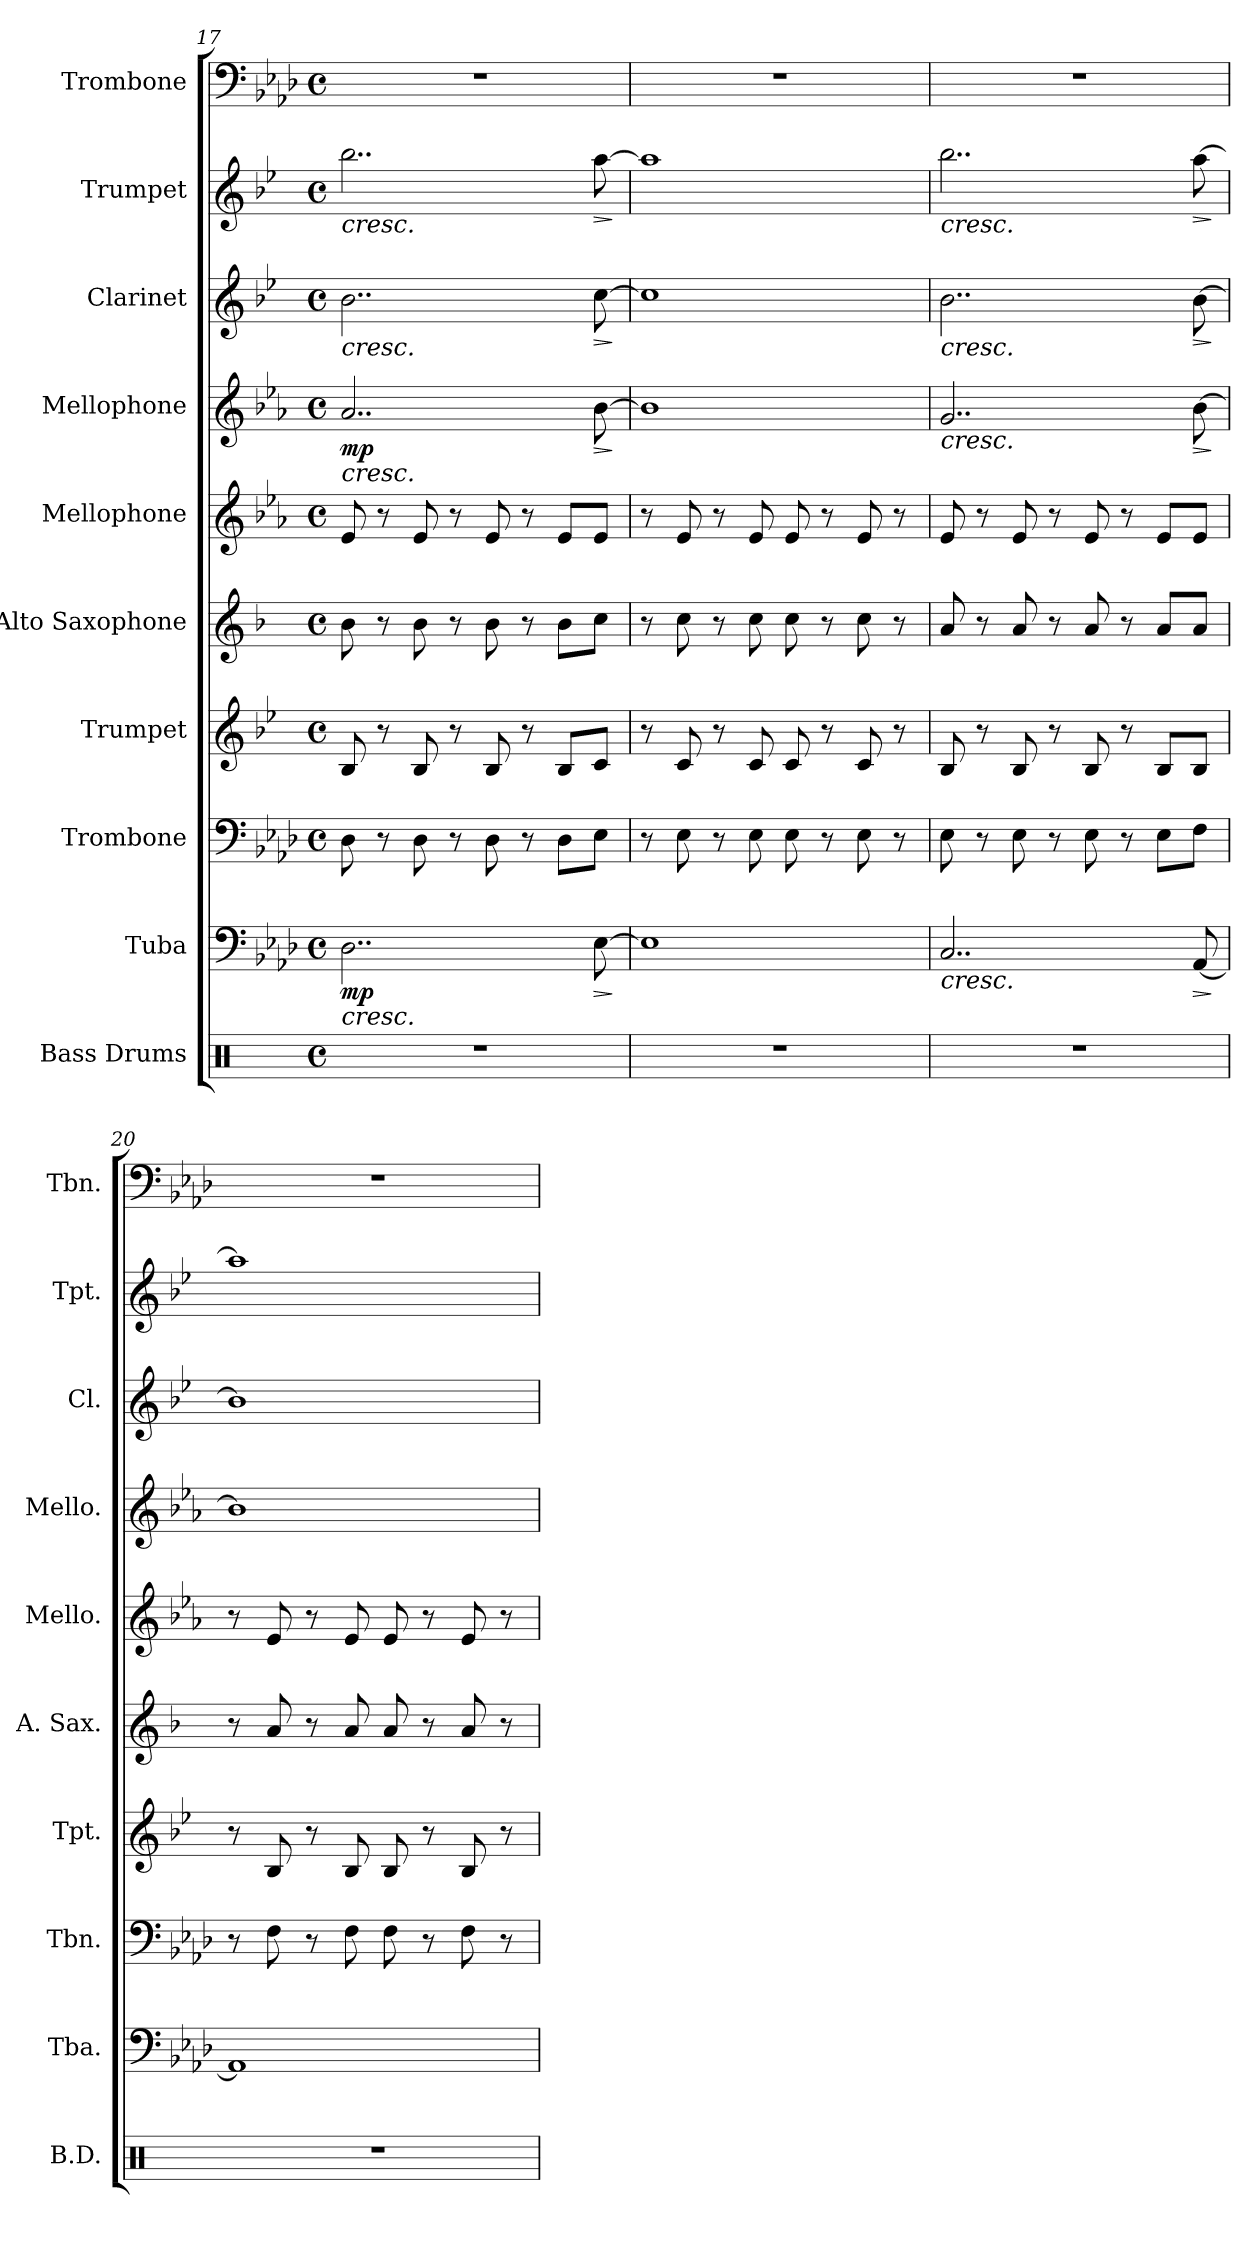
**kern	**kern	**dynam	**kern	**kern	**kern	**kern	**kern	**dynam	**kern	**dynam	**kern	**dynam	**kern
*part10	*part9	*part9	*part8	*part7	*part6	*part5	*part4	*part4	*part3	*part3	*part2	*part2	*part1
*staff10	*staff9	*staff9	*staff8	*staff7	*staff6	*staff5	*staff4	*staff4	*staff3	*staff3	*staff2	*staff2	*staff1
*I"Bass Drums	*I"Tuba	*	*I"Trombone	*I"Trumpet	*I"Alto Saxophone	*I"Mellophone	*I"Mellophone	*	*I"Clarinet	*	*I"Trumpet	*	*I"Trombone
*I'B.D.	*I'Tba.	*	*I'Tbn.	*I'Tpt.	*I'A. Sax.	*I'Mello.	*I'Mello.	*	*I'Cl.	*	*I'Tpt.	*	*I'Tbn.
*clefX	*clefF4	*	*clefF4	*clefG2	*clefG2	*clefG2	*clefG2	*	*clefG2	*	*clefG2	*	*clefF4
*	*	*	*	*ITrd1c2	*ITrd5c9	*ITrd4c7	*ITrd4c7	*	*ITrd1c2	*	*ITrd1c2	*	*
*k[]	*k[b-e-a-d-]	*	*k[b-e-a-d-]	*k[b-e-a-d-]	*k[b-e-a-d-]	*k[b-e-a-d-]	*k[b-e-a-d-]	*	*k[b-e-a-d-]	*	*k[b-e-a-d-]	*	*k[b-e-a-d-]
*M4/4	*M4/4	*	*M4/4	*M4/4	*M4/4	*M4/4	*M4/4	*	*M4/4	*	*M4/4	*	*M4/4
*met(c)	*met(c)	*	*met(c)	*met(c)	*met(c)	*met(c)	*met(c)	*	*met(c)	*	*met(c)	*	*met(c)
=17	=17	=17	=17	=17	=17	=17	=17	=17	=17	=17	=17	=17	=17
!	!	!LO:HP:b	!	!	!	!	!	!LO:HP:b	!	!LO:HP:b	!	!LO:HP:b	!
!	!	!LO:DY:n=1:b	!	!	!	!	!	!LO:DY:n=1:b	!	!	!	!	!
1r	2..D-\	< mp	8D-\	8A-/	8d-\	8A-/	2..d-/	< mp	2..a-\	<	2..aa-\	<	1r
.	.	.	8r	8r	8r	8r	.	.	.	.	.	.	.
.	.	.	8D-\	8A-/	8d-\	8A-/	.	.	.	.	.	.	.
.	.	.	8r	8r	8r	8r	.	.	.	.	.	.	.
.	.	.	8D-\	8A-/	8d-\	8A-/	.	.	.	.	.	.	.
.	.	.	8r	8r	8r	8r	.	.	.	.	.	.	.
.	.	.	8D-\L	8A-/L	8d-\L	8A-/L	.	.	.	.	.	.	.
!	!	!LO:HP:b	!	!	!	!	!	!LO:HP:b	!	!LO:HP:b	!	!LO:HP:b	!
.	[8E-\	>	8E-\J	8B-/J	8e-\J	8A-/J	[8e-\	>	[8b-\	>	[8gg\	>	.
.	.	[ ]	.	.	.	.	.	[ ]	.	[ ]	.	[ ]	.
=18	=18	=18	=18	=18	=18	=18	=18	=18	=18	=18	=18	=18	=18
1r	1E-]	.	8r	8r	8r	8r	1e-]	.	1b-]	.	1gg]	.	1r
.	.	.	8E-\	8B-/	8e-\	8A-/	.	.	.	.	.	.	.
.	.	.	8r	8r	8r	8r	.	.	.	.	.	.	.
.	.	.	8E-\	8B-/	8e-\	8A-/	.	.	.	.	.	.	.
.	.	.	8E-\	8B-/	8e-\	8A-/	.	.	.	.	.	.	.
.	.	.	8r	8r	8r	8r	.	.	.	.	.	.	.
.	.	.	8E-\	8B-/	8e-\	8A-/	.	.	.	.	.	.	.
.	.	.	8r	8r	8r	8r	.	.	.	.	.	.	.
=19	=19	=19	=19	=19	=19	=19	=19	=19	=19	=19	=19	=19	=19
!	!	!LO:HP:b	!	!	!	!	!	!LO:HP:b	!	!LO:HP:b	!	!LO:HP:b	!
1r	2..C/	<	8E-\	8A-/	8c/	8A-/	2..c/	<	2..a-\	<	2..aa-\	<	1r
.	.	.	8r	8r	8r	8r	.	.	.	.	.	.	.
.	.	.	8E-\	8A-/	8c/	8A-/	.	.	.	.	.	.	.
.	.	.	8r	8r	8r	8r	.	.	.	.	.	.	.
.	.	.	8E-\	8A-/	8c/	8A-/	.	.	.	.	.	.	.
.	.	.	8r	8r	8r	8r	.	.	.	.	.	.	.
.	.	.	8E-\L	8A-/L	8c/L	8A-/L	.	.	.	.	.	.	.
!	!	!LO:HP:b	!	!	!	!	!	!LO:HP:b	!	!LO:HP:b	!	!LO:HP:b	!
.	[8AA-/	>	8F\J	8A-/J	8c/J	8A-/J	[8e-\	>	[8a-\	>	[8gg\	>	.
.	.	[ ]	.	.	.	.	.	[ ]	.	[ ]	.	[ ]	.
!!LO:PB:g=z
=20	=20	=20	=20	=20	=20	=20	=20	=20	=20	=20	=20	=20	=20
1r	1AA-]	.	8r	8r	8r	8r	1e-]	.	1a-]	.	1gg]	.	1r
.	.	.	8F\	8A-/	8c/	8A-/	.	.	.	.	.	.	.
.	.	.	8r	8r	8r	8r	.	.	.	.	.	.	.
.	.	.	8F\	8A-/	8c/	8A-/	.	.	.	.	.	.	.
.	.	.	8F\	8A-/	8c/	8A-/	.	.	.	.	.	.	.
.	.	.	8r	8r	8r	8r	.	.	.	.	.	.	.
.	.	.	8F\	8A-/	8c/	8A-/	.	.	.	.	.	.	.
.	.	.	8r	8r	8r	8r	.	.	.	.	.	.	.
=	=	=	=	=	=	=	=	=	=	=	=	=	=
*-	*-	*-	*-	*-	*-	*-	*-	*-	*-	*-	*-	*-	*-
